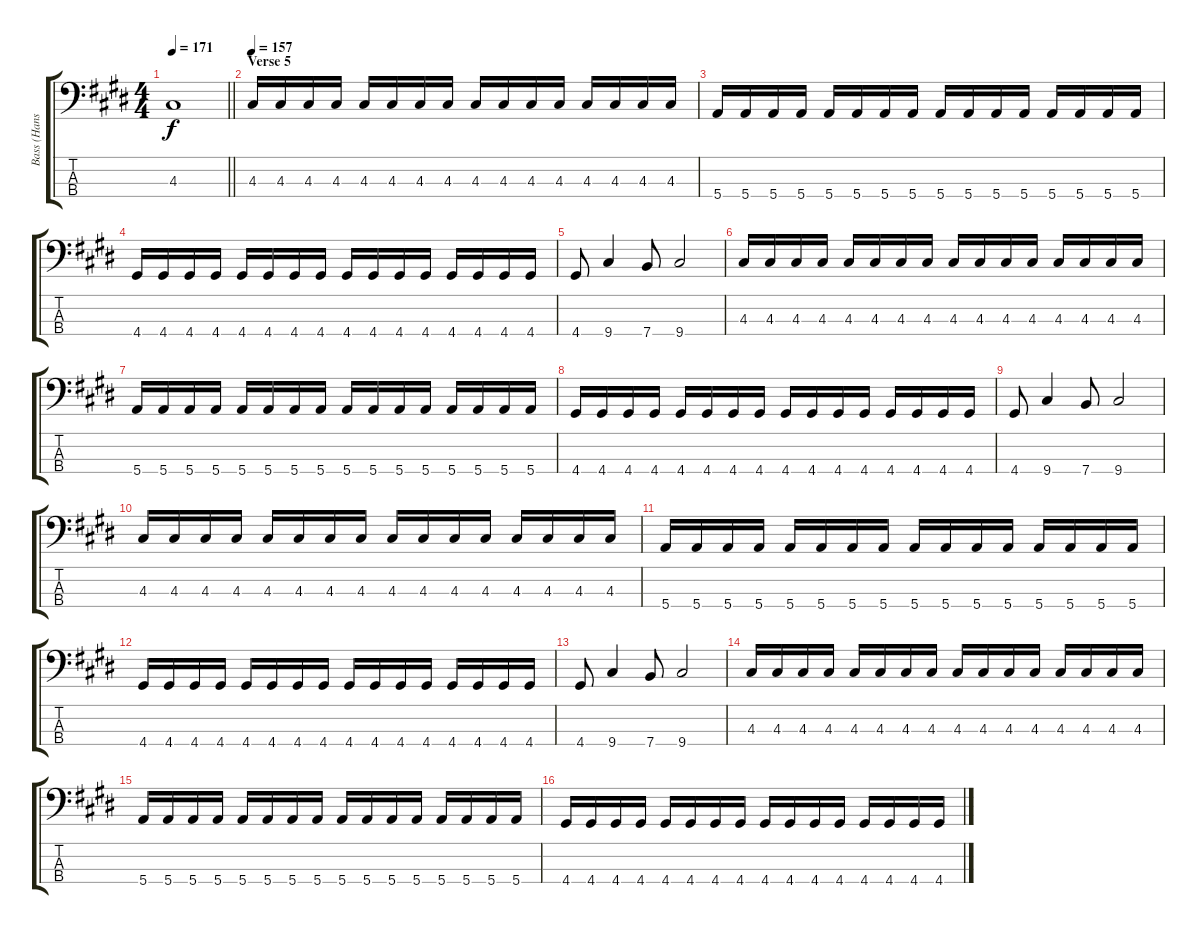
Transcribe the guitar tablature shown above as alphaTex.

\track ("Bass (Hansi Kursch)" "Bass (Hans") {instrument electricbassfinger}
\staff {score tabs}
\tuning (G2 D2 A1 E1) {hide}
\ts (4 4)
\tempo 171
\clef f4
\barLineRight lightlight
\ks c#minor
4.3{t}.1{dy f} |
\section ("" "Verse 5")
\tempo 157
4.3.16 4.3.16 4.3.16 4.3.16 4.3.16 4.3.16 4.3.16 4.3.16 4.3.16 4.3.16 4.3.16 4.3.16 4.3.16 4.3.16 4.3.16 4.3.16 |
5.4.16 5.4.16 5.4.16 5.4.16 5.4.16 5.4.16 5.4.16 5.4.16 5.4.16 5.4.16 5.4.16 5.4.16 5.4.16 5.4.16 5.4.16 5.4.16 |
4.4.16 4.4.16 4.4.16 4.4.16 4.4.16 4.4.16 4.4.16 4.4.16 4.4.16 4.4.16 4.4.16 4.4.16 4.4.16 4.4.16 4.4.16 4.4.16 |
4.4.8 9.4.4 7.4.8 9.4.2 |
4.3.16 4.3.16 4.3.16 4.3.16 4.3.16 4.3.16 4.3.16 4.3.16 4.3.16 4.3.16 4.3.16 4.3.16 4.3.16 4.3.16 4.3.16 4.3.16 |
5.4.16 5.4.16 5.4.16 5.4.16 5.4.16 5.4.16 5.4.16 5.4.16 5.4.16 5.4.16 5.4.16 5.4.16 5.4.16 5.4.16 5.4.16 5.4.16 |
4.4.16 4.4.16 4.4.16 4.4.16 4.4.16 4.4.16 4.4.16 4.4.16 4.4.16 4.4.16 4.4.16 4.4.16 4.4.16 4.4.16 4.4.16 4.4.16 |
4.4.8 9.4.4 7.4.8 9.4.2 |
4.3.16 4.3.16 4.3.16 4.3.16 4.3.16 4.3.16 4.3.16 4.3.16 4.3.16 4.3.16 4.3.16 4.3.16 4.3.16 4.3.16 4.3.16 4.3.16 |
5.4.16 5.4.16 5.4.16 5.4.16 5.4.16 5.4.16 5.4.16 5.4.16 5.4.16 5.4.16 5.4.16 5.4.16 5.4.16 5.4.16 5.4.16 5.4.16 |
4.4.16 4.4.16 4.4.16 4.4.16 4.4.16 4.4.16 4.4.16 4.4.16 4.4.16 4.4.16 4.4.16 4.4.16 4.4.16 4.4.16 4.4.16 4.4.16 |
4.4.8 9.4.4 7.4.8 9.4.2 |
4.3.16 4.3.16 4.3.16 4.3.16 4.3.16 4.3.16 4.3.16 4.3.16 4.3.16 4.3.16 4.3.16 4.3.16 4.3.16 4.3.16 4.3.16 4.3.16 |
5.4.16 5.4.16 5.4.16 5.4.16 5.4.16 5.4.16 5.4.16 5.4.16 5.4.16 5.4.16 5.4.16 5.4.16 5.4.16 5.4.16 5.4.16 5.4.16 |
4.4.16 4.4.16 4.4.16 4.4.16 4.4.16 4.4.16 4.4.16 4.4.16 4.4.16 4.4.16 4.4.16 4.4.16 4.4.16 4.4.16 4.4.16 4.4.16
